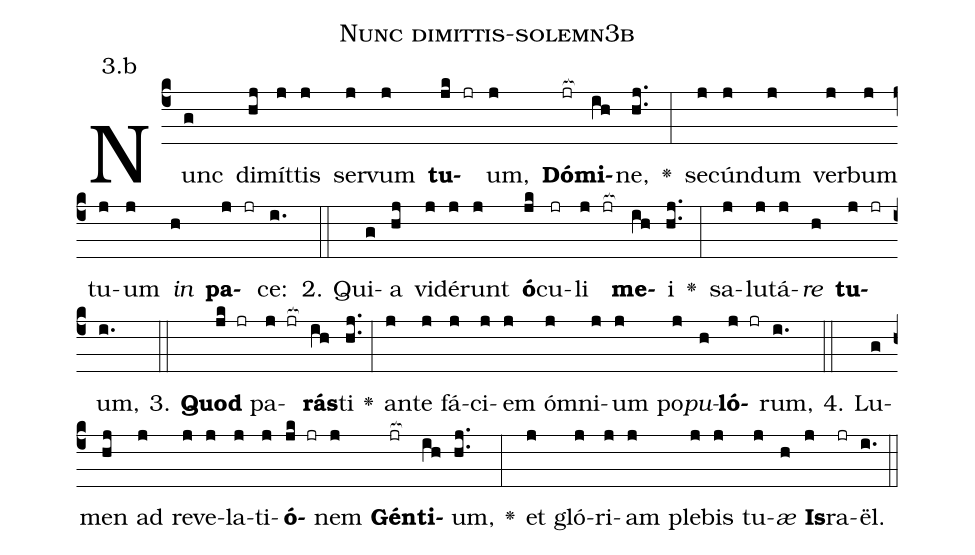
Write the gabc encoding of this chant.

name: Nunc dimittis-solemn3b;
annotation: 3.b;
%%
(c4)Nunc(g) di(hj)mít(j)tis(j) ser(j)vum(j) <b>tu</b>(jk jr)um,(j) <b>Dó</b>(jr[ocb:1{])<b>mi</b>(ih[ocb:0}])ne,(hj..) <v>\greheightstar</v>(:) se(j)cún(j)dum(j) ver(j)bum(j) tu(j)um(j) <i>in</i>(h) <b>pa</b>(j jr)ce:(i.) (::)
2. Qui(g)a(hj) vi(j)dé(j)runt(j) <b>ó</b>(jk)cu(jr)li(j jr[ocb:1{]) <b>me</b>(ih[ocb:0}])i(hj..) <v>\greheightstar</v>(:) sa(j)lu(j)tá(j)<i>re</i>(h) <b>tu</b>(j jr)um,(i.) (::)
3. <b>Quod</b>(jk jr) pa(j jr[ocb:1{])<b>rás</b>(ih[ocb:0}])ti(hj..) <v>\greheightstar</v>(:) an(j)te(j) fá(j)ci(j)em(j) óm(j)ni(j)um(j) po(j)<i>pu</i>(h)<b>ló</b>(j jr)rum,(i.) (::)
4. Lu(g)men(hj) ad(j) re(j)ve(j)la(j)ti(j)<b>ó</b>(jk jr)nem(j) <b>Gén</b>(jr[ocb:1{])<b>ti</b>(ih[ocb:0}])um,(hj..) <v>\greheightstar</v>(:) et(j) gló(j)ri(j)am(j) ple(j)bis(j) tu(j)<i>æ</i>(h) <b>Is</b>(j)ra(jr)ël.(i.) (::)
